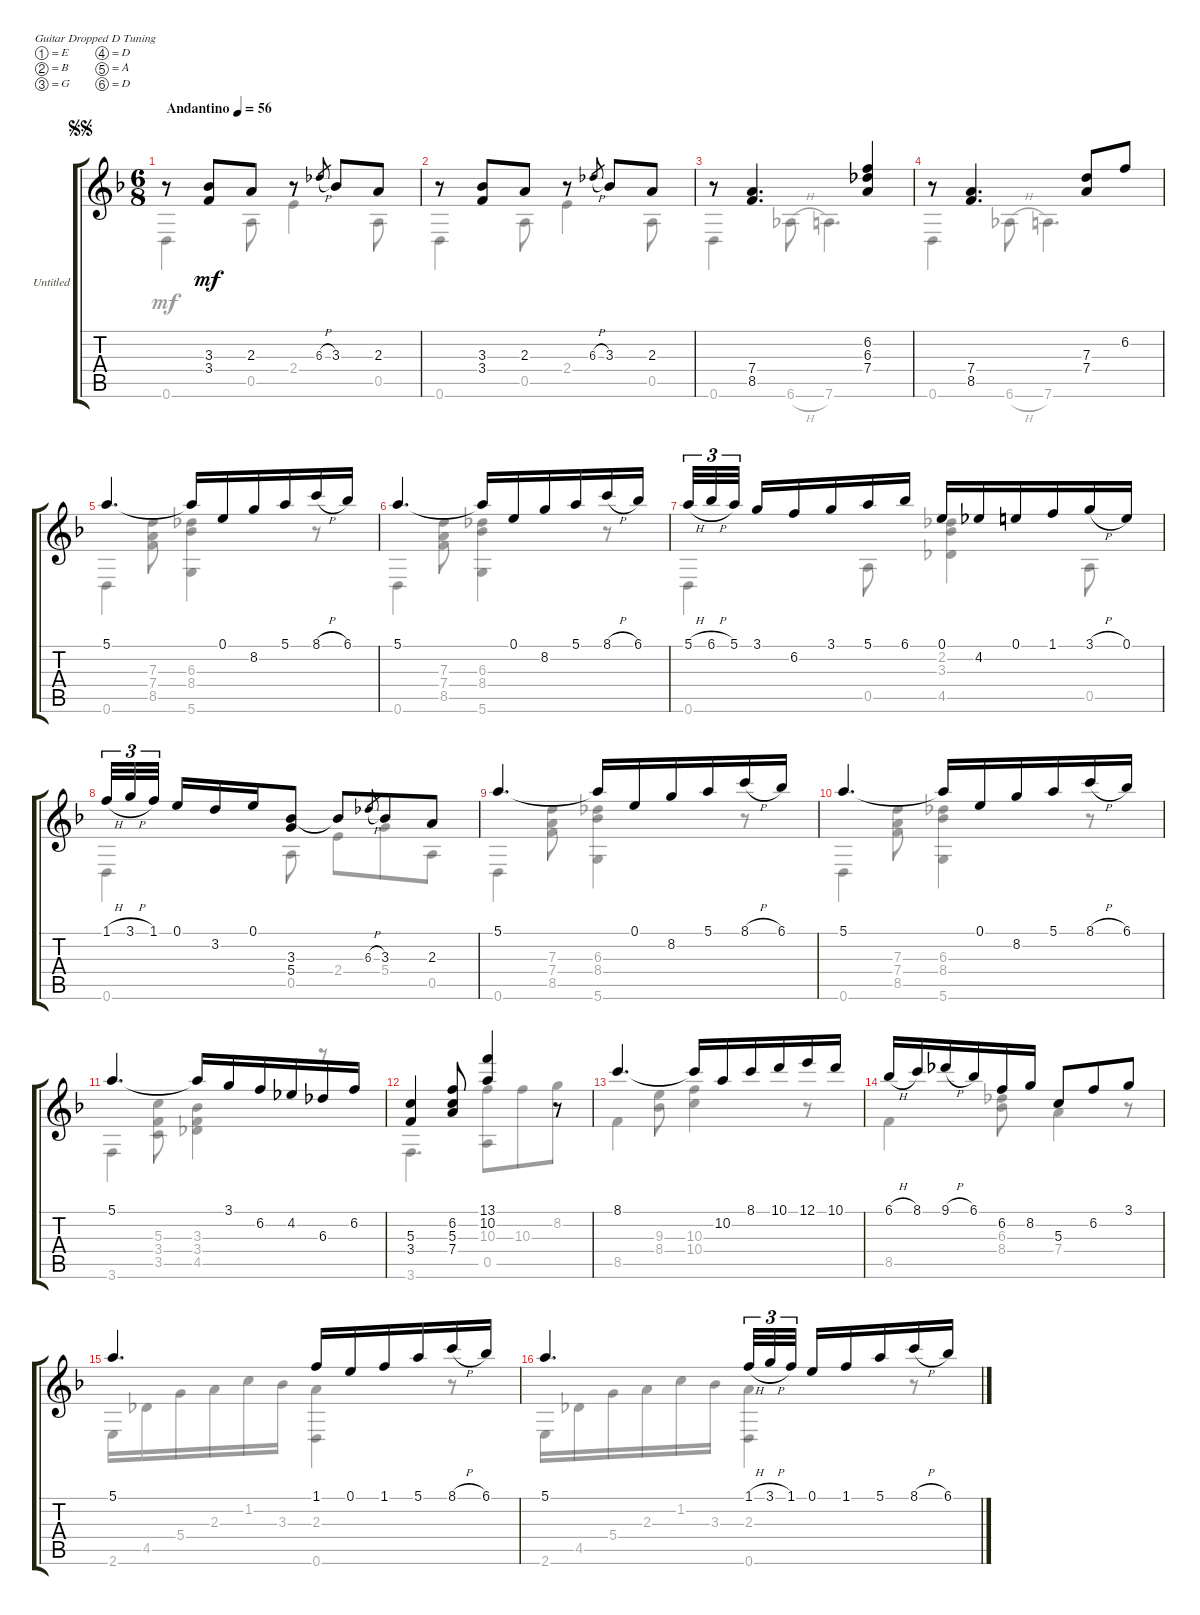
\bracketExtendMode groupsimilarinstruments
\firstSystemTrackNameOrientation horizontal
\otherSystemsTrackNameOrientation horizontal
\track ("Untitled" "Untitled") {instrument acousticguitarnylon}
\staff {score tabs}
\tuning (E4 B3 G3 D3 A2 D2)
\voice
\ts (6 8)
\jump segnosegno
\tempo (56 "Andantino")
\clef g2
\ks dminor
r.8{dy mf instrument acousticguitarnylon} (3.3 3.4).8 2.3.8 r.8 6.3{h}.8{gr} 3.3.8 2.3.8 |
r.8 (3.3 3.4).8 2.3.8 r.8 6.3{h}.8{gr} 3.3.8 2.3.8 |
r.8 (7.4 8.5).4{d} (6.2 6.3 7.4).4 |
r.8 (7.4 8.5).4{d} (7.3 7.4).8 6.2.8 |
5.1.4{d} 5.1{t}.16 0.1.16 8.2.16 5.1.16 8.1{h}.16 6.1.16 |
5.1.4{d} 5.1{t}.16 0.1.16 8.2.16 5.1.16 8.1{h}.16 6.1.16 |
5.1{h}.32{tu (3 2)} 6.1{h}.32{tu (3 2)} 5.1.32{tu (3 2)} 3.1.16 6.2.16 3.1.16 5.1.16 6.1.16 0.1.16 4.2.16 0.1.16 1.1.16 3.1{h}.16 0.1.16 |
1.1{h}.32{tu (3 2)} 3.1{h}.32{tu (3 2)} 1.1.32{tu (3 2)} 0.1.16 3.2.16 0.1.16 (3.3 5.4).8 3.3{t}.8 6.3{h}.8{gr} 3.3.8 2.3.8 |
5.1.4{d} 5.1{t}.16 0.1.16 8.2.16 5.1.16 8.1{h}.16 6.1.16 |
5.1.4{d} 5.1{t}.16 0.1.16 8.2.16 5.1.16 8.1{h}.16 6.1.16 |
5.1.4{d} 5.1{t}.16 3.1.16 6.2.16 4.2.16 6.3.16 6.2.16 |
(5.3 3.4).4 (6.2 5.3 7.4).8 (13.1 10.2).4 r.8 |
8.1.4{d} 8.1{t}.16 10.2.16 8.1.16 10.1.16 12.1.16 10.1.16 |
6.1{h}.16 8.1.16 9.1{h}.16 6.1.16 6.2.16 8.2.16 5.3.8 6.2.8 3.1.8 |
5.1.4{d} 1.1.16 0.1.16 1.1.16 5.1.16 8.1{h}.16 6.1.16 |
5.1.4{d} 1.1{h}.32{tu (3 2)} 3.1{h}.32{tu (3 2)} 1.1.32{tu (3 2)} 0.1.16 1.1.16 5.1.16 8.1{h}.16 6.1.16
\voice
\clef g2
\ottava regular
\simile none
\ks dminor
0.6.4{dy mf} 0.5.8 2.4.4 0.5.8 |
0.6.4 0.5.8 2.4.4 0.5.8 |
0.6.4 6.6{h}.8 7.6.4{d} |
0.6.4 6.6{h}.8 7.6.4{d} |
0.6.4 (7.3 7.4 8.5).8 (6.3 8.4 5.6).4 r.8 |
0.6.4 (7.3 7.4 8.5).8 (6.3 8.4 5.6).4 r.8 |
0.6.4 0.5.8 (2.2 3.3 4.5).4 0.5.8 |
0.6.4 0.5.8 2.4.8 5.4.8 0.5.8 |
0.6.4 (7.3 7.4 8.5).8 (6.3 8.4 5.6).4 r.8 |
0.6.4 (7.3 7.4 8.5).8 (6.3 8.4 5.6).4 r.8 |
3.6.4 (5.3 3.4 3.5).8 (3.3 3.4 4.5).4 r.8 |
3.6.4{d} (10.3 0.5).8 10.3.8 8.2.8 |
8.5.4 (9.3 8.4).8 (10.3 10.4).4 r.8 |
8.5.4 (6.3 8.4).8 7.4.4 r.8 |
2.6.16 4.5.16 5.4.16 2.3.16 1.2.16 3.3.16 (2.3 0.6).4 r.8 |
2.6.16 4.5.16 5.4.16 2.3.16 1.2.16 3.3.16 (2.3 0.6).4 r.8
